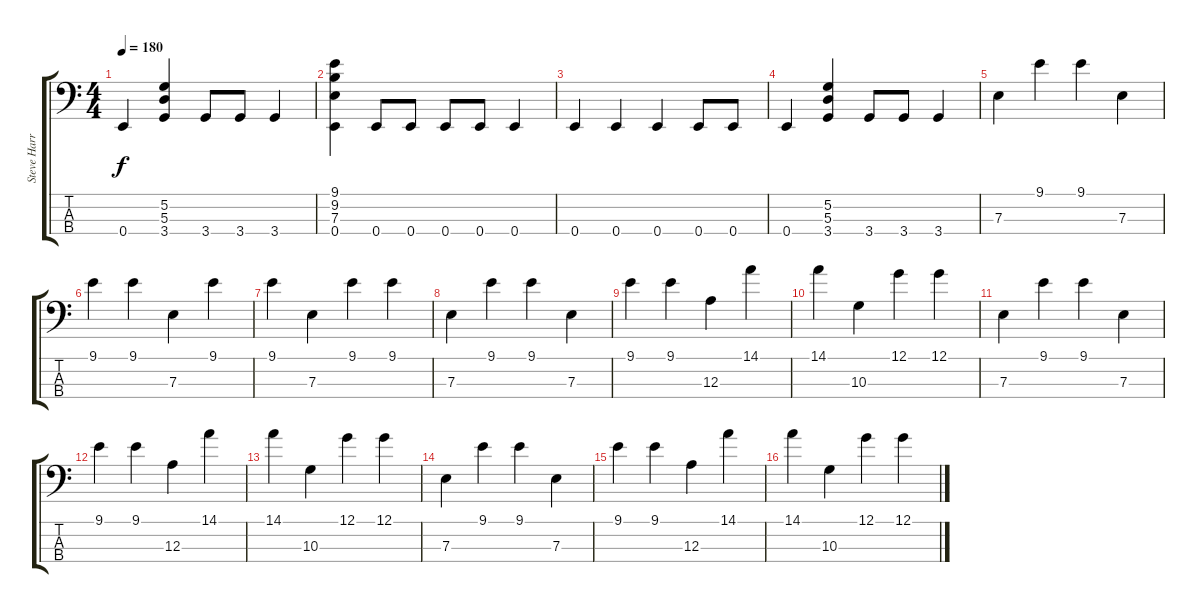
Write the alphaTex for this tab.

\track ("Steve Harris" "Steve Harr") {instrument electricbassfinger}
\staff {score tabs}
\tuning (G2 D2 A1 E1) {hide}
\ts (4 4)
\tempo 180
\clef f4
\ks c
0.4.4{dy f} (5.2 5.3 3.4).4 3.4.8 3.4.8 3.4.4 |
(9.1 9.2 7.3 0.4).4 0.4.8 0.4.8 0.4.8 0.4.8 0.4.4 |
0.4.4 0.4.4 0.4.4 0.4.8 0.4.8 |
0.4.4 (5.2 5.3 3.4).4 3.4.8 3.4.8 3.4.4 |
7.3.4 9.1.4 9.1.4 7.3.4 |
9.1.4 9.1.4 7.3.4 9.1.4 |
9.1.4 7.3.4 9.1.4 9.1.4 |
7.3.4 9.1.4 9.1.4 7.3.4 |
9.1.4 9.1.4 12.3.4 14.1.4 |
14.1.4 10.3.4 12.1.4 12.1.4 |
7.3.4 9.1.4 9.1.4 7.3.4 |
9.1.4 9.1.4 12.3.4 14.1.4 |
14.1.4 10.3.4 12.1.4 12.1.4 |
7.3.4 9.1.4 9.1.4 7.3.4 |
9.1.4 9.1.4 12.3.4 14.1.4 |
14.1.4 10.3.4 12.1.4 12.1.4
